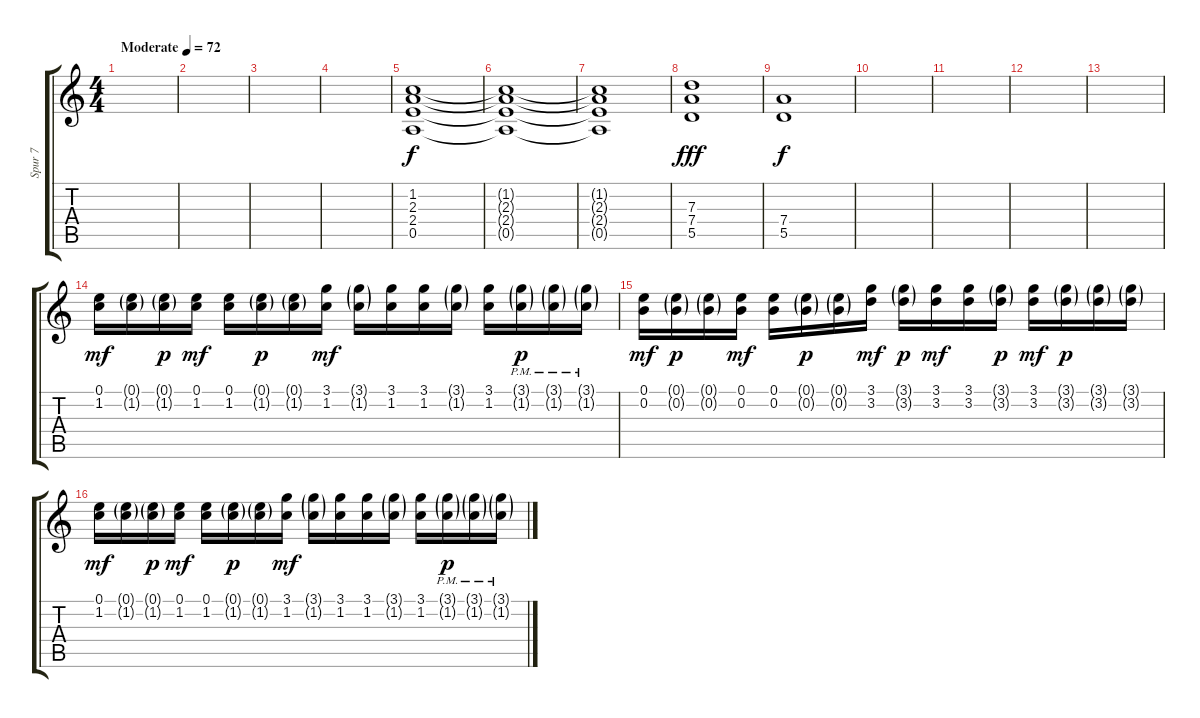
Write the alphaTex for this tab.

\track ("Spur 7" "Spur 7") {instrument distortionguitar}
\staff {score tabs}
\tuning (E4 B3 G3 D3 A2 E2) {hide}
\ts (4 4)
\tempo (72 "Moderate")
\clef g2
\ks c
|
|
|
|
(1.2 2.3 2.4 0.5).1 |
(1.2{t} 2.3{t} 2.4{t} 0.5{t}).1{dy f} |
(1.2{t} 2.3{t} 2.4{t} 0.5{t}).1 |
(7.3 7.4 5.5).1{dy fff} |
(7.4 5.5).1{dy f} |
|
|
|
|
(0.1 1.2).16{dy mf instrument acousticguitarsteel} (0.1{g} 1.2{g}).16 (0.1{g} 1.2{g}).16{dy p} (0.1 1.2).16{dy mf} (0.1 1.2).16 (0.1{g} 1.2{g}).16{dy p} (0.1{g} 1.2{g}).16 (3.1 1.2).16{dy mf} (3.1{g} 1.2{g}).16 (3.1 1.2).16 (3.1 1.2).16 (3.1{g} 1.2{g}).16 (3.1 1.2).16 (3.1{g} 1.2{g pm}).16{dy p} (3.1{g} 1.2{g pm}).16 (3.1{g} 1.2{g pm}).16 |
(0.1 0.2).16{dy mf} (0.1{g} 0.2{g}).16{dy p} (0.1{g} 0.2{g}).16 (0.1 0.2).16{dy mf} (0.1 0.2).16 (0.1{g} 0.2{g}).16{dy p} (0.1{g} 0.2{g}).16 (3.1 3.2).16{dy mf} (3.1{g} 3.2{g}).16{dy p} (3.1 3.2).16{dy mf} (3.1 3.2).16 (3.1{g} 3.2{g}).16{dy p} (3.1 3.2).16{dy mf} (3.1{g} 3.2{g}).16{dy p} (3.1{g} 3.2{g}).16 (3.1{g} 3.2{g}).16 |
(0.1 1.2).16{dy mf instrument acousticguitarsteel} (0.1{g} 1.2{g}).16 (0.1{g} 1.2{g}).16{dy p} (0.1 1.2).16{dy mf} (0.1 1.2).16 (0.1{g} 1.2{g}).16{dy p} (0.1{g} 1.2{g}).16 (3.1 1.2).16{dy mf} (3.1{g} 1.2{g}).16 (3.1 1.2).16 (3.1 1.2).16 (3.1{g} 1.2{g}).16 (3.1 1.2).16 (3.1{g} 1.2{g pm}).16{dy p} (3.1{g} 1.2{g pm}).16 (3.1{g} 1.2{g pm}).16
